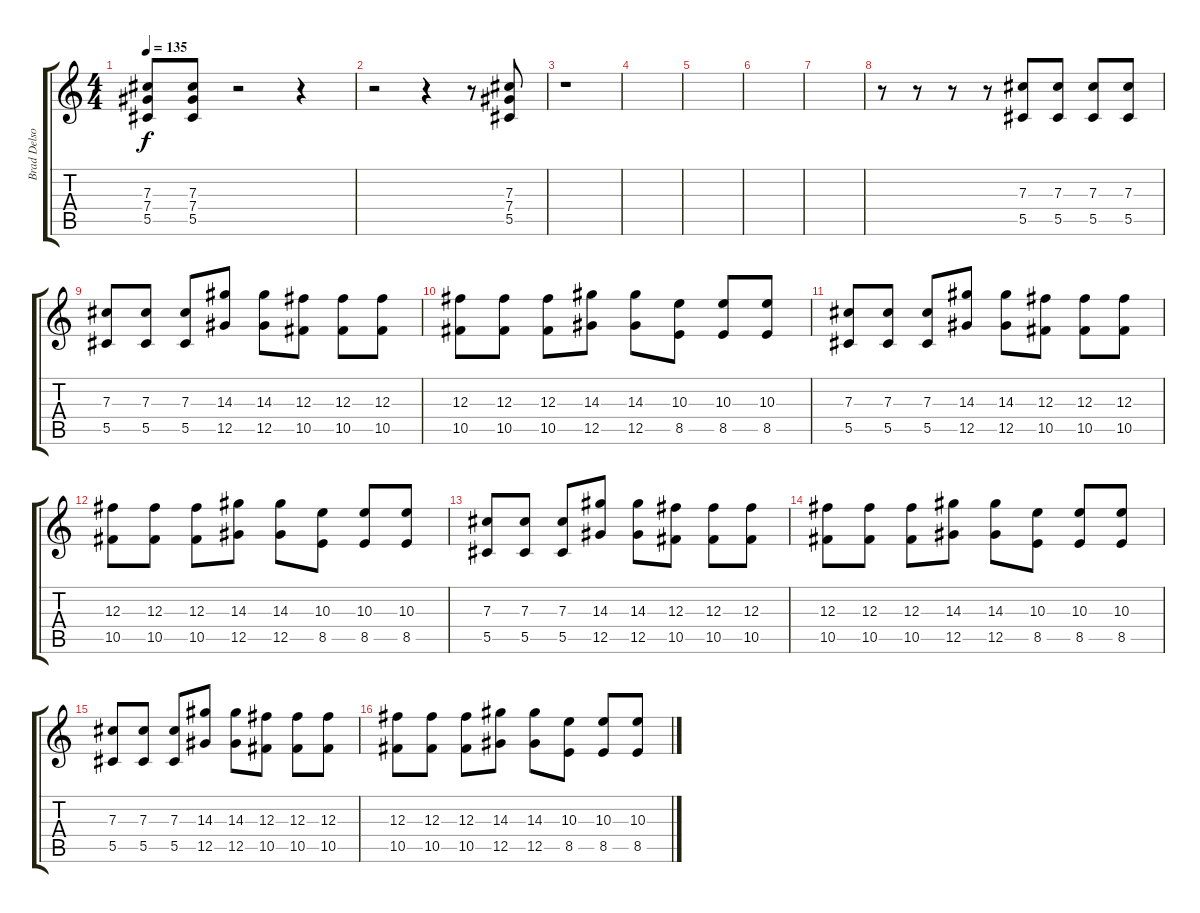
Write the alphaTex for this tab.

\track ("Brad Delson (Main Guitar)" "Brad Delso") {instrument distortionguitar}
\staff {score tabs}
\tuning (Eb4 Bb3 Gb3 Db3 Ab2 Db2) {hide}
\ts (4 4)
\tempo 135
\clef g2
\ks c
(7.3 7.4 5.5).8{dy f} (7.3 7.4 5.5).8 r.2 r.4 |
r.2 r.4 r.8 (7.3 7.4 5.5).8 |
r.1 |
|
|
|
|
r.8{instrument distortionguitar} r.8 r.8 r.8 (7.3 5.5).8 (7.3 5.5).8 (7.3 5.5).8 (7.3 5.5).8 |
(7.3 5.5).8 (7.3 5.5).8 (7.3 5.5).8 (14.3 12.5).8 (14.3 12.5).8 (12.3 10.5).8 (12.3 10.5).8 (12.3 10.5).8 |
(12.3 10.5).8 (12.3 10.5).8 (12.3 10.5).8 (14.3 12.5).8 (14.3 12.5).8 (10.3 8.5).8 (10.3 8.5).8 (10.3 8.5).8 |
(7.3 5.5).8 (7.3 5.5).8 (7.3 5.5).8 (14.3 12.5).8 (14.3 12.5).8 (12.3 10.5).8 (12.3 10.5).8 (12.3 10.5).8 |
(12.3 10.5).8 (12.3 10.5).8 (12.3 10.5).8 (14.3 12.5).8 (14.3 12.5).8 (10.3 8.5).8 (10.3 8.5).8 (10.3 8.5).8 |
(7.3 5.5).8 (7.3 5.5).8 (7.3 5.5).8 (14.3 12.5).8 (14.3 12.5).8 (12.3 10.5).8 (12.3 10.5).8 (12.3 10.5).8 |
(12.3 10.5).8 (12.3 10.5).8 (12.3 10.5).8 (14.3 12.5).8 (14.3 12.5).8 (10.3 8.5).8 (10.3 8.5).8 (10.3 8.5).8 |
(7.3 5.5).8 (7.3 5.5).8 (7.3 5.5).8 (14.3 12.5).8 (14.3 12.5).8 (12.3 10.5).8 (12.3 10.5).8 (12.3 10.5).8 |
(12.3 10.5).8 (12.3 10.5).8 (12.3 10.5).8 (14.3 12.5).8 (14.3 12.5).8 (10.3 8.5).8 (10.3 8.5).8 (10.3 8.5).8
